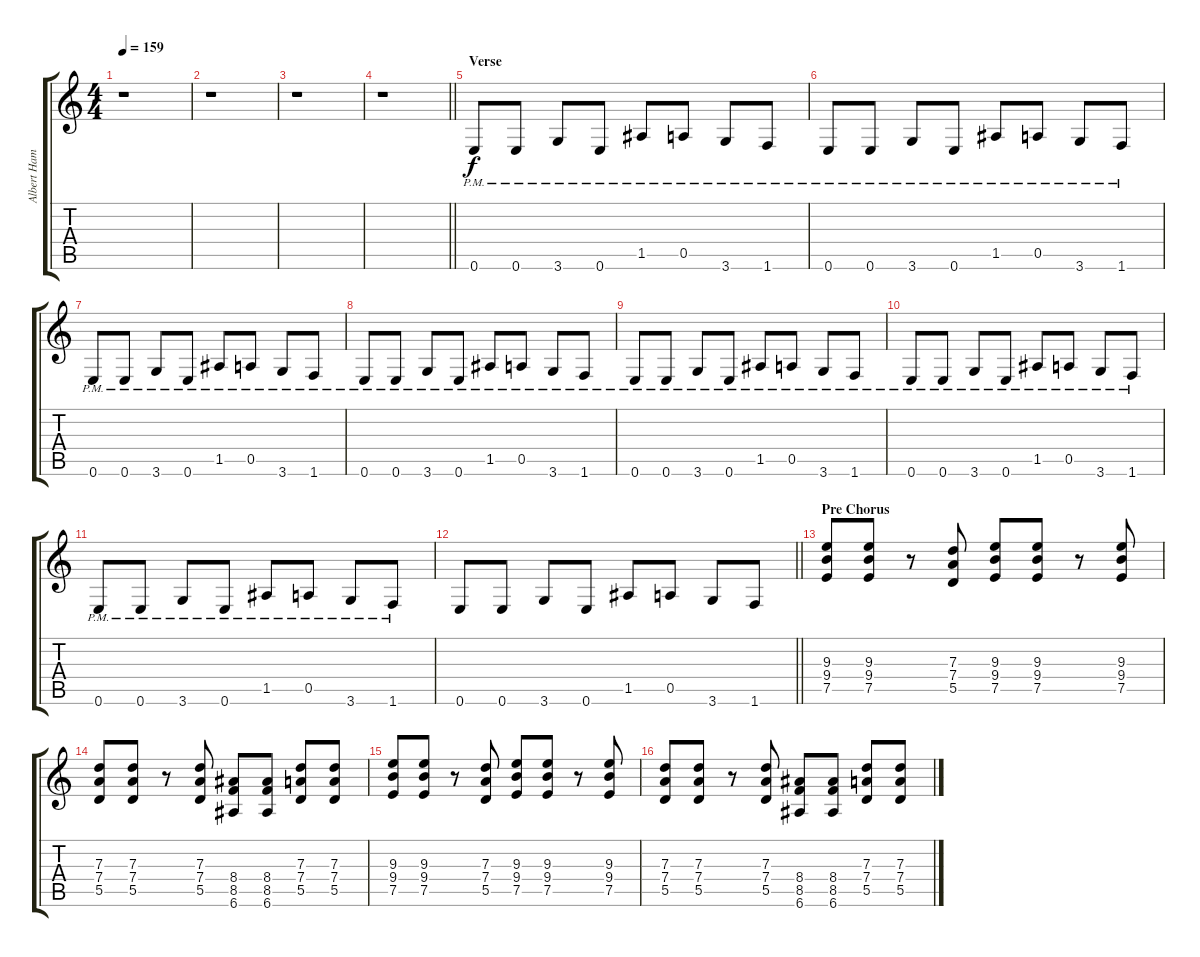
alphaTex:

\track ("Albert Hammond" "Albert Ham") {instrument overdrivenguitar}
\staff {score tabs}
\tuning (E4 B3 G3 D3 A2 E2) {hide}
\ts (4 4)
\tempo 159
\clef g2
\ks c
r.1{dy f} |
r.1 |
r.1 |
\barLineRight lightlight
r.1 |
\section ("" "Verse")
0.6{pm}.8 0.6{pm}.8 3.6{pm}.8 0.6{pm}.8 1.5{pm}.8 0.5{pm}.8 3.6{pm}.8 1.6{pm}.8 |
0.6{pm}.8 0.6{pm}.8 3.6{pm}.8 0.6{pm}.8 1.5{pm}.8 0.5{pm}.8 3.6{pm}.8 1.6{pm}.8 |
0.6{pm}.8 0.6{pm}.8 3.6{pm}.8 0.6{pm}.8 1.5{pm}.8 0.5{pm}.8 3.6{pm}.8 1.6{pm}.8 |
0.6{pm}.8 0.6{pm}.8 3.6{pm}.8 0.6{pm}.8 1.5{pm}.8 0.5{pm}.8 3.6{pm}.8 1.6{pm}.8 |
0.6{pm}.8 0.6{pm}.8 3.6{pm}.8 0.6{pm}.8 1.5{pm}.8 0.5{pm}.8 3.6{pm}.8 1.6{pm}.8 |
0.6{pm}.8 0.6{pm}.8 3.6{pm}.8 0.6{pm}.8 1.5{pm}.8 0.5{pm}.8 3.6{pm}.8 1.6{pm}.8 |
0.6{pm}.8 0.6{pm}.8 3.6{pm}.8 0.6{pm}.8 1.5{pm}.8 0.5{pm}.8 3.6{pm}.8 1.6{pm}.8 |
\barLineRight lightlight
0.6.8 0.6.8 3.6.8 0.6.8 1.5.8 0.5.8 3.6.8 1.6.8 |
\section ("" "Pre Chorus")
(9.3 9.4 7.5).8 (9.3 9.4 7.5).8 r.8 (7.3 7.4 5.5).8 (9.3 9.4 7.5).8 (9.3 9.4 7.5).8 r.8 (9.3 9.4 7.5).8 |
(7.3 7.4 5.5).8 (7.3 7.4 5.5).8 r.8 (7.3 7.4 5.5).8 (8.4 8.5 6.6).8 (8.4 8.5 6.6).8 (7.3 7.4 5.5).8 (7.3 7.4 5.5).8 |
(9.3 9.4 7.5).8 (9.3 9.4 7.5).8 r.8 (7.3 7.4 5.5).8 (9.3 9.4 7.5).8 (9.3 9.4 7.5).8 r.8 (9.3 9.4 7.5).8 |
(7.3 7.4 5.5).8 (7.3 7.4 5.5).8 r.8 (7.3 7.4 5.5).8 (8.4 8.5 6.6).8 (8.4 8.5 6.6).8 (7.3 7.4 5.5).8 (7.3 7.4 5.5).8
